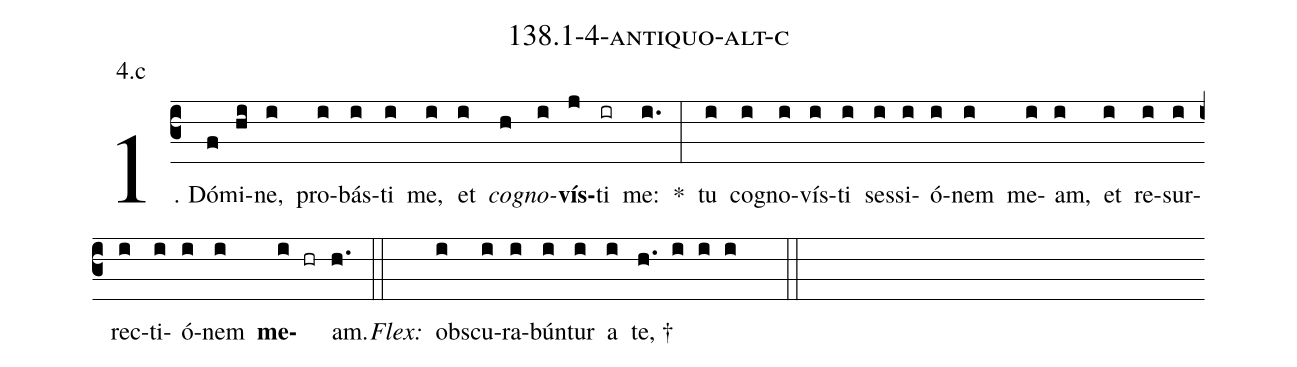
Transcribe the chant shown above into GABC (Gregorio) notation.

name: 138.1-4-antiquo-alt-c;
annotation: 4.c;
%%
(c3)1. Dó(f)mi(hi)ne,(i) pro(i)bás(i)ti(i) me,(i) et(i) <i>co</i>(h)<i>gno</i>(i)<b>vís</b>(j)ti(ir) me:(i.) *(:) tu(i) co(i)gno(i)vís(i)ti(i) ses(i)si(i)ó(i)nem(i) me(i)am,(i) et(i) re(i)sur(i)rec(i)ti(i)ó(i)nem(i) <b>me</b>(i hr)am.(h.) (::)
<i>Flex:</i>()  obs(i)cu(i)ra(i)bún(i)tur(i) a(i) te, †(h. i i i  ::)
